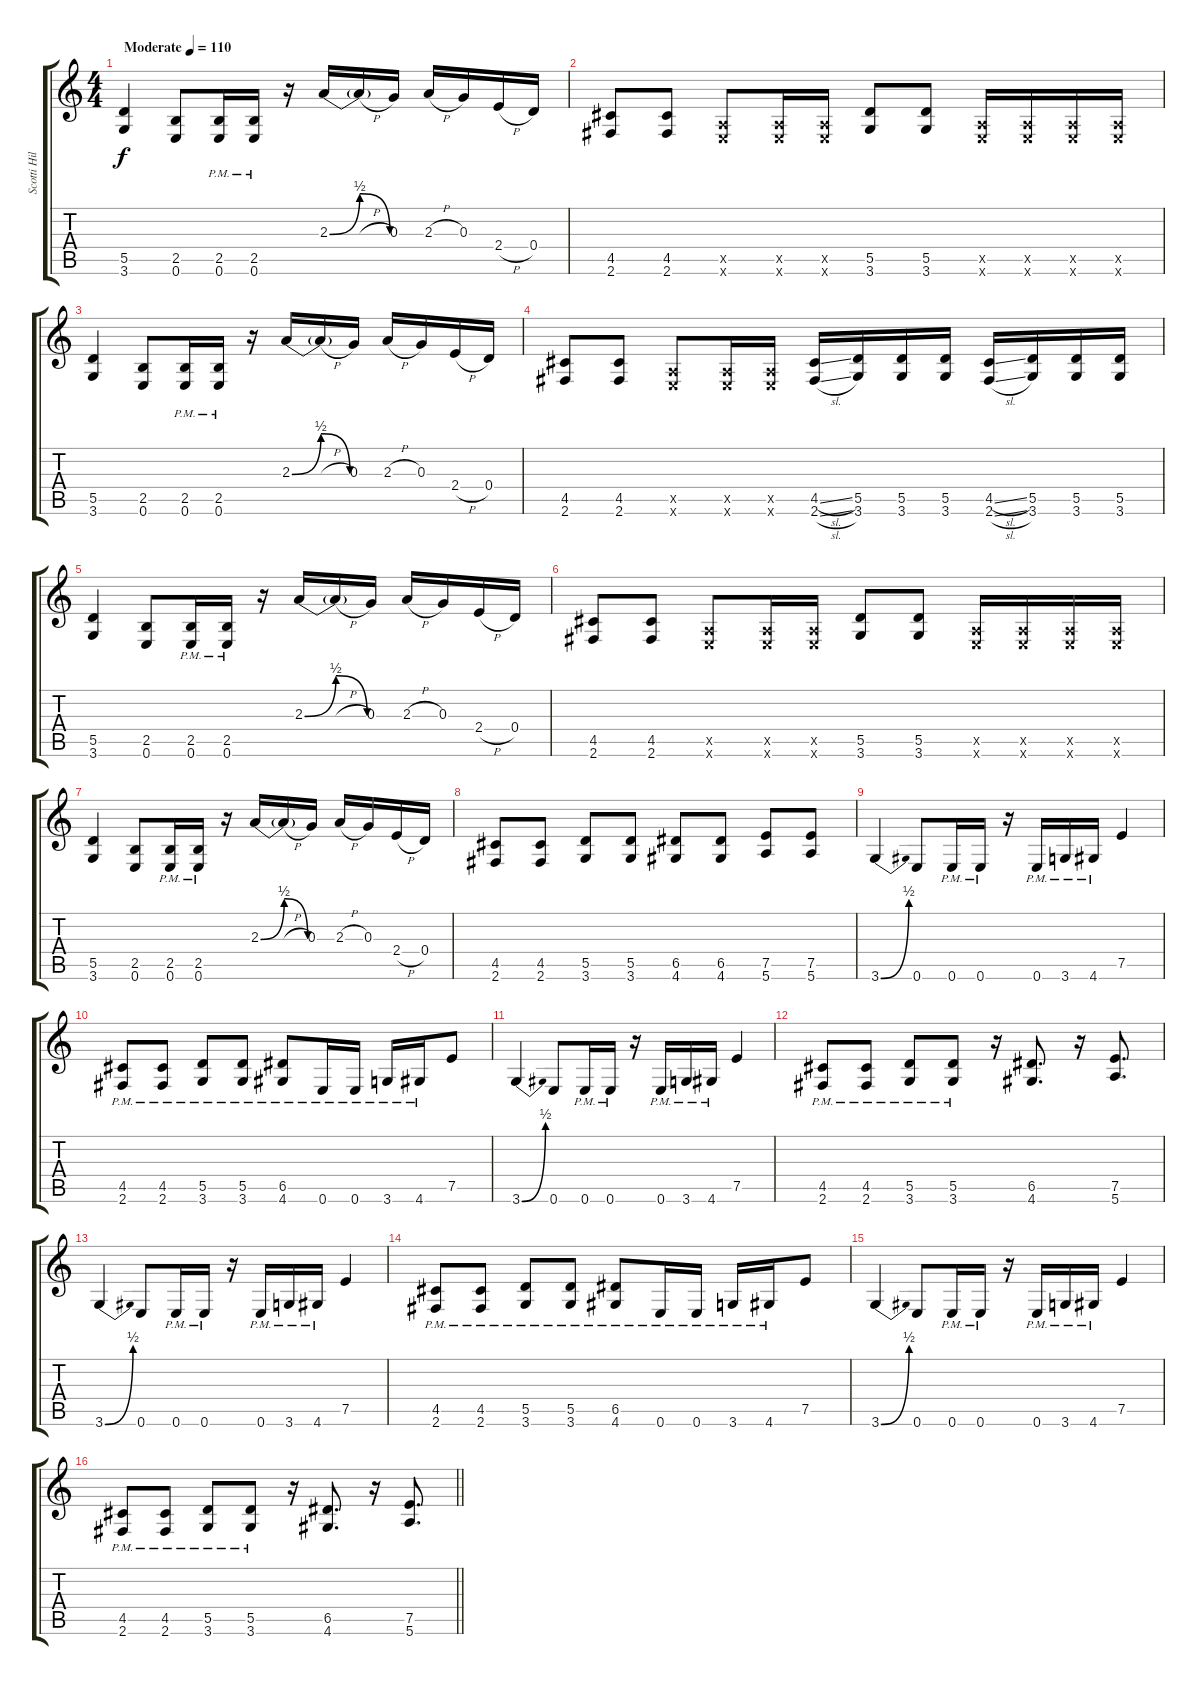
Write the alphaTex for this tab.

\track ("Scotti Hill - Rhytm Guitar" "Scotti Hil") {instrument overdrivenguitar}
\staff {score tabs}
\tuning (E4 B3 G3 D3 A2 E2) {hide}
\ts (4 4)
\tempo (110 "Moderate")
\clef g2
\ks c
(5.5 3.6).4{dy f instrument overdrivenguitar} (2.5 0.6).8 (2.5{pm} 0.6{pm}).16 (2.5{pm} 0.6{pm}).16 r.16 2.3{be (bendrelease 0 0 30 2 30 2 60 0)}.16 2.3{h t}.16 0.3.16 2.3{h}.16 0.3.16 2.4{h}.16 0.4.16 |
(4.5 2.6).8 (4.5 2.6).8 (0.5{x} 0.6{x}).8 (0.5{x} 0.6{x}).16 (0.5{x} 0.6{x}).16 (5.5 3.6).8 (5.5 3.6).8 (0.5{x} 0.6{x}).16 (0.5{x} 0.6{x}).16 (0.5{x} 0.6{x}).16 (0.5{x} 0.6{x}).16 |
(5.5 3.6).4 (2.5 0.6).8 (2.5{pm} 0.6{pm}).16 (2.5{pm} 0.6{pm}).16 r.16 2.3{be (bendrelease 0 0 30 2 30 2 60 0)}.16 2.3{h t}.16 0.3.16 2.3{h}.16 0.3.16 2.4{h}.16 0.4.16 |
(4.5 2.6).8 (4.5 2.6).8 (0.5{x} 0.6{x}).8 (0.5{x} 0.6{x}).16 (0.5{x} 0.6{x}).16 (4.5{sl} 2.6{sl}).16 (5.5 3.6).16 (5.5 3.6).16 (5.5 3.6).16 (4.5{sl} 2.6{sl}).16 (5.5 3.6).16 (5.5 3.6).16 (5.5 3.6).16 |
(5.5 3.6).4 (2.5 0.6).8 (2.5{pm} 0.6{pm}).16 (2.5{pm} 0.6{pm}).16 r.16 2.3{be (bendrelease 0 0 30 2 30 2 60 0)}.16 2.3{h t}.16 0.3.16 2.3{h}.16 0.3.16 2.4{h}.16 0.4.16 |
(4.5 2.6).8 (4.5 2.6).8 (0.5{x} 0.6{x}).8 (0.5{x} 0.6{x}).16 (0.5{x} 0.6{x}).16 (5.5 3.6).8 (5.5 3.6).8 (0.5{x} 0.6{x}).16 (0.5{x} 0.6{x}).16 (0.5{x} 0.6{x}).16 (0.5{x} 0.6{x}).16 |
(5.5 3.6).4 (2.5 0.6).8 (2.5{pm} 0.6{pm}).16 (2.5{pm} 0.6{pm}).16 r.16 2.3{be (bendrelease 0 0 30 2 30 2 60 0)}.16 2.3{h t}.16 0.3.16 2.3{h}.16 0.3.16 2.4{h}.16 0.4.16 |
(4.5 2.6).8 (4.5 2.6).8 (5.5 3.6).8 (5.5 3.6).8 (6.5 4.6).8 (6.5 4.6).8 (7.5 5.6).8 (7.5 5.6).8 |
3.6{be (bend 0 0 60 2)}.4 0.6.8 0.6{pm}.16 0.6{pm}.16 r.16 0.6{pm}.16 3.6{pm}.16 4.6{pm}.16 7.5.4 |
(4.5{pm} 2.6{pm}).8 (4.5{pm} 2.6{pm}).8 (5.5{pm} 3.6{pm}).8 (5.5{pm} 3.6{pm}).8 (6.5{pm} 4.6{pm}).8 0.6{pm}.16 0.6{pm}.16 3.6{pm}.16 4.6{pm}.16 7.5.8 |
3.6{be (bend 0 0 60 2)}.4 0.6.8 0.6{pm}.16 0.6{pm}.16 r.16 0.6{pm}.16 3.6{pm}.16 4.6{pm}.16 7.5.4 |
(4.5{pm} 2.6{pm}).8 (4.5{pm} 2.6{pm}).8 (5.5{pm} 3.6{pm}).8 (5.5{pm} 3.6{pm}).8 r.16 (6.5 4.6).8{d} r.16 (7.5 5.6).8{d} |
3.6{be (bend 0 0 60 2)}.4 0.6.8 0.6{pm}.16 0.6{pm}.16 r.16 0.6{pm}.16 3.6{pm}.16 4.6{pm}.16 7.5.4 |
(4.5{pm} 2.6{pm}).8 (4.5{pm} 2.6{pm}).8 (5.5{pm} 3.6{pm}).8 (5.5{pm} 3.6{pm}).8 (6.5{pm} 4.6{pm}).8 0.6{pm}.16 0.6{pm}.16 3.6{pm}.16 4.6{pm}.16 7.5.8 |
3.6{be (bend 0 0 60 2)}.4 0.6.8 0.6{pm}.16 0.6{pm}.16 r.16 0.6{pm}.16 3.6{pm}.16 4.6{pm}.16 7.5.4 |
\barLineRight lightlight
(4.5{pm} 2.6{pm}).8 (4.5{pm} 2.6{pm}).8 (5.5{pm} 3.6{pm}).8 (5.5{pm} 3.6{pm}).8 r.16 (6.5 4.6).8{d} r.16 (7.5 5.6).8{d}
